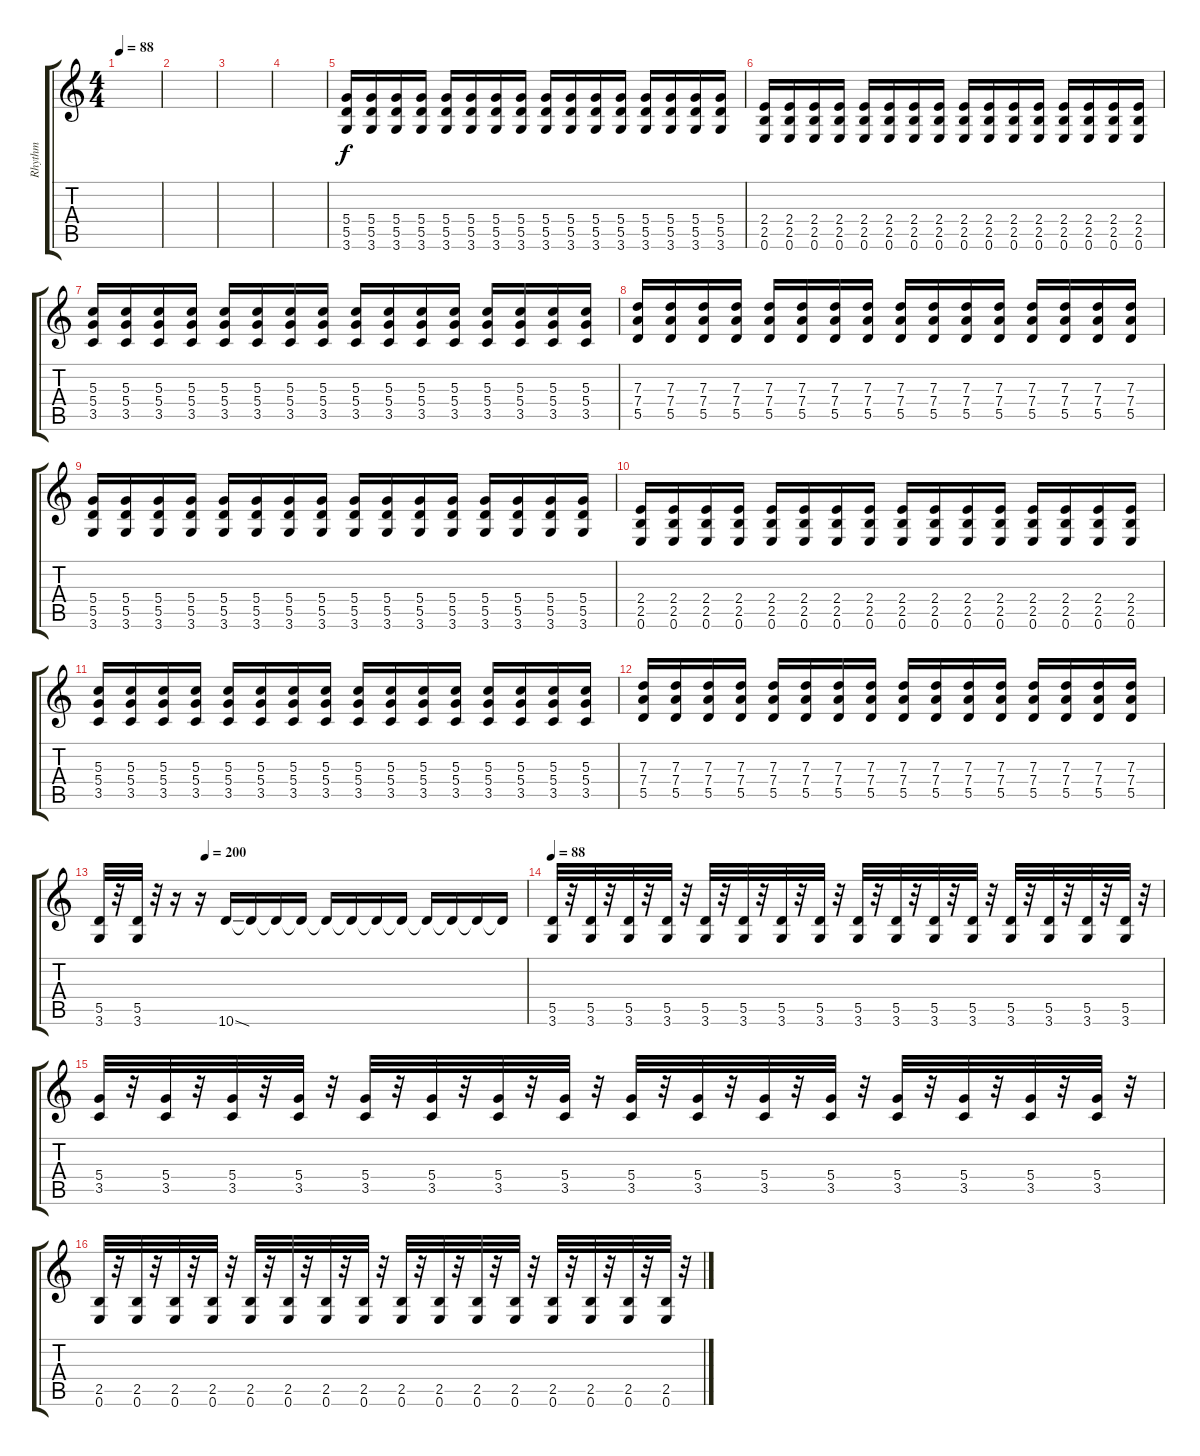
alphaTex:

\track ("Rhythm" "Rhythm") {instrument distortionguitar}
\staff {score tabs}
\tuning (E4 B3 G3 D3 A2 E2) {hide}
\ts (4 4)
\tempo 88
\clef g2
\ks c
|
|
|
|
(5.4 5.5 3.6).16 (5.4 5.5 3.6).16 (5.4 5.5 3.6).16 (5.4 5.5 3.6).16 (5.4 5.5 3.6).16 (5.4 5.5 3.6).16 (5.4 5.5 3.6).16 (5.4 5.5 3.6).16 (5.4 5.5 3.6).16 (5.4 5.5 3.6).16 (5.4 5.5 3.6).16 (5.4 5.5 3.6).16 (5.4 5.5 3.6).16 (5.4 5.5 3.6).16 (5.4 5.5 3.6).16 (5.4 5.5 3.6).16 |
(2.4 2.5 0.6).16 (2.4 2.5 0.6).16 (2.4 2.5 0.6).16 (2.4 2.5 0.6).16 (2.4 2.5 0.6).16 (2.4 2.5 0.6).16 (2.4 2.5 0.6).16 (2.4 2.5 0.6).16 (2.4 2.5 0.6).16 (2.4 2.5 0.6).16 (2.4 2.5 0.6).16 (2.4 2.5 0.6).16 (2.4 2.5 0.6).16 (2.4 2.5 0.6).16 (2.4 2.5 0.6).16 (2.4 2.5 0.6).16 |
(5.3 5.4 3.5).16 (5.3 5.4 3.5).16 (5.3 5.4 3.5).16 (5.3 5.4 3.5).16 (5.3 5.4 3.5).16 (5.3 5.4 3.5).16 (5.3 5.4 3.5).16 (5.3 5.4 3.5).16 (5.3 5.4 3.5).16 (5.3 5.4 3.5).16 (5.3 5.4 3.5).16 (5.3 5.4 3.5).16 (5.3 5.4 3.5).16 (5.3 5.4 3.5).16 (5.3 5.4 3.5).16 (5.3 5.4 3.5).16 |
(7.3 7.4 5.5).16 (7.3 7.4 5.5).16 (7.3 7.4 5.5).16 (7.3 7.4 5.5).16 (7.3 7.4 5.5).16 (7.3 7.4 5.5).16 (7.3 7.4 5.5).16 (7.3 7.4 5.5).16 (7.3 7.4 5.5).16 (7.3 7.4 5.5).16 (7.3 7.4 5.5).16 (7.3 7.4 5.5).16 (7.3 7.4 5.5).16 (7.3 7.4 5.5).16 (7.3 7.4 5.5).16 (7.3 7.4 5.5).16 |
(5.4 5.5 3.6).16 (5.4 5.5 3.6).16 (5.4 5.5 3.6).16 (5.4 5.5 3.6).16 (5.4 5.5 3.6).16 (5.4 5.5 3.6).16 (5.4 5.5 3.6).16 (5.4 5.5 3.6).16 (5.4 5.5 3.6).16 (5.4 5.5 3.6).16 (5.4 5.5 3.6).16 (5.4 5.5 3.6).16 (5.4 5.5 3.6).16 (5.4 5.5 3.6).16 (5.4 5.5 3.6).16 (5.4 5.5 3.6).16 |
(2.4 2.5 0.6).16 (2.4 2.5 0.6).16 (2.4 2.5 0.6).16 (2.4 2.5 0.6).16 (2.4 2.5 0.6).16 (2.4 2.5 0.6).16 (2.4 2.5 0.6).16 (2.4 2.5 0.6).16 (2.4 2.5 0.6).16 (2.4 2.5 0.6).16 (2.4 2.5 0.6).16 (2.4 2.5 0.6).16 (2.4 2.5 0.6).16 (2.4 2.5 0.6).16 (2.4 2.5 0.6).16 (2.4 2.5 0.6).16 |
(5.3 5.4 3.5).16 (5.3 5.4 3.5).16 (5.3 5.4 3.5).16 (5.3 5.4 3.5).16 (5.3 5.4 3.5).16 (5.3 5.4 3.5).16 (5.3 5.4 3.5).16 (5.3 5.4 3.5).16 (5.3 5.4 3.5).16 (5.3 5.4 3.5).16 (5.3 5.4 3.5).16 (5.3 5.4 3.5).16 (5.3 5.4 3.5).16 (5.3 5.4 3.5).16 (5.3 5.4 3.5).16 (5.3 5.4 3.5).16 |
(7.3 7.4 5.5).16 (7.3 7.4 5.5).16 (7.3 7.4 5.5).16 (7.3 7.4 5.5).16 (7.3 7.4 5.5).16 (7.3 7.4 5.5).16 (7.3 7.4 5.5).16 (7.3 7.4 5.5).16 (7.3 7.4 5.5).16 (7.3 7.4 5.5).16 (7.3 7.4 5.5).16 (7.3 7.4 5.5).16 (7.3 7.4 5.5).16 (7.3 7.4 5.5).16 (7.3 7.4 5.5).16 (7.3 7.4 5.5).16 |
\tempo (200 0.25)
(5.5 3.6).32 r.32 (5.5 3.6).32 r.32 r.16 r.16 10.6{ss}.16 10.6{t}.16 10.6{t}.16 10.6{t}.16 10.6{t}.16 10.6{t}.16 10.6{t}.16 10.6{t}.16 10.6{t}.16 10.6{t}.16 10.6{t}.16 10.6{t}.16 |
\tempo 88
(5.5 3.6).32 r.32 (5.5 3.6).32 r.32 (5.5 3.6).32 r.32 (5.5 3.6).32 r.32 (5.5 3.6).32 r.32 (5.5 3.6).32 r.32 (5.5 3.6).32 r.32 (5.5 3.6).32 r.32 (5.5 3.6).32 r.32 (5.5 3.6).32 r.32 (5.5 3.6).32 r.32 (5.5 3.6).32 r.32 (5.5 3.6).32 r.32 (5.5 3.6).32 r.32 (5.5 3.6).32 r.32 (5.5 3.6).32 r.32 |
(5.4 3.5).32 r.32 (5.4 3.5).32 r.32 (5.4 3.5).32 r.32 (5.4 3.5).32 r.32 (5.4 3.5).32 r.32 (5.4 3.5).32 r.32 (5.4 3.5).32 r.32 (5.4 3.5).32 r.32 (5.4 3.5).32 r.32 (5.4 3.5).32 r.32 (5.4 3.5).32 r.32 (5.4 3.5).32 r.32 (5.4 3.5).32 r.32 (5.4 3.5).32 r.32 (5.4 3.5).32 r.32 (5.4 3.5).32 r.32 |
(2.5 0.6).32 r.32 (2.5 0.6).32 r.32 (2.5 0.6).32 r.32 (2.5 0.6).32 r.32 (2.5 0.6).32 r.32 (2.5 0.6).32 r.32 (2.5 0.6).32 r.32 (2.5 0.6).32 r.32 (2.5 0.6).32 r.32 (2.5 0.6).32 r.32 (2.5 0.6).32 r.32 (2.5 0.6).32 r.32 (2.5 0.6).32 r.32 (2.5 0.6).32 r.32 (2.5 0.6).32 r.32 (2.5 0.6).32 r.32
